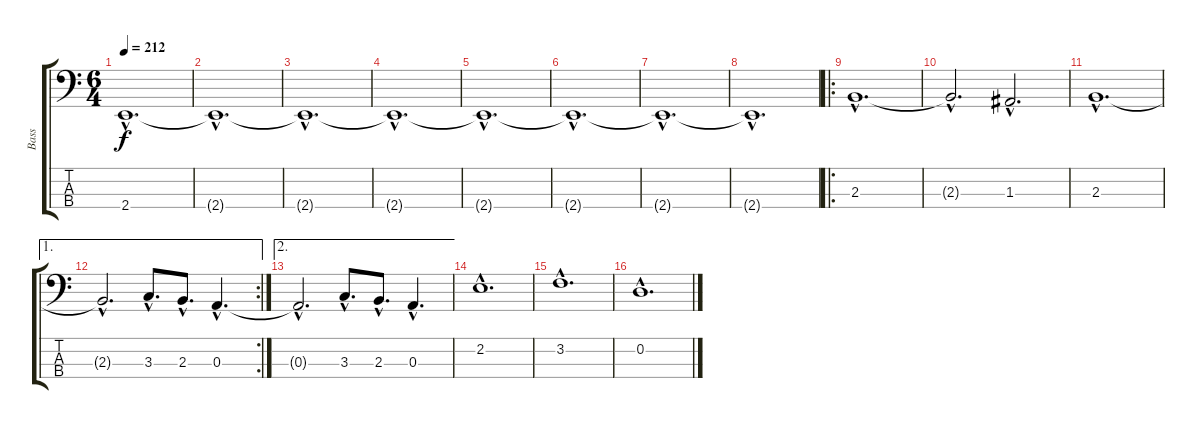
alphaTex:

\track ("Bass" "Bass") {instrument electricbassfinger}
\staff {score tabs}
\tuning (G2 D2 A1 D1) {hide}
\ts (6 4)
\tempo 212
\clef f4
\ks c
2.4{hac}.1{d dy f} |
2.4{hac t}.1{d} |
2.4{hac t}.1{d} |
2.4{hac t}.1{d} |
2.4{hac t}.1{d} |
2.4{hac t}.1{d} |
2.4{hac t}.1{d} |
2.4{hac t}.1{d} |
\ro
2.3{hac}.1{d} |
2.3{hac t}.2{d} 1.3{hac}.2{d} |
2.3{hac}.1{d} |
\ae 1
\rc 2
2.3{hac t}.2{d} 3.3{hac}.8{d} 2.3{hac}.8{d} 0.3{hac}.4{d} |
\ae 2
0.3{hac t}.2{d} 3.3{hac}.8{d} 2.3{hac}.8{d} 0.3{hac}.4{d} |
2.2{hac}.1{d} |
3.2{hac}.1{d} |
0.2{hac}.1{d}
